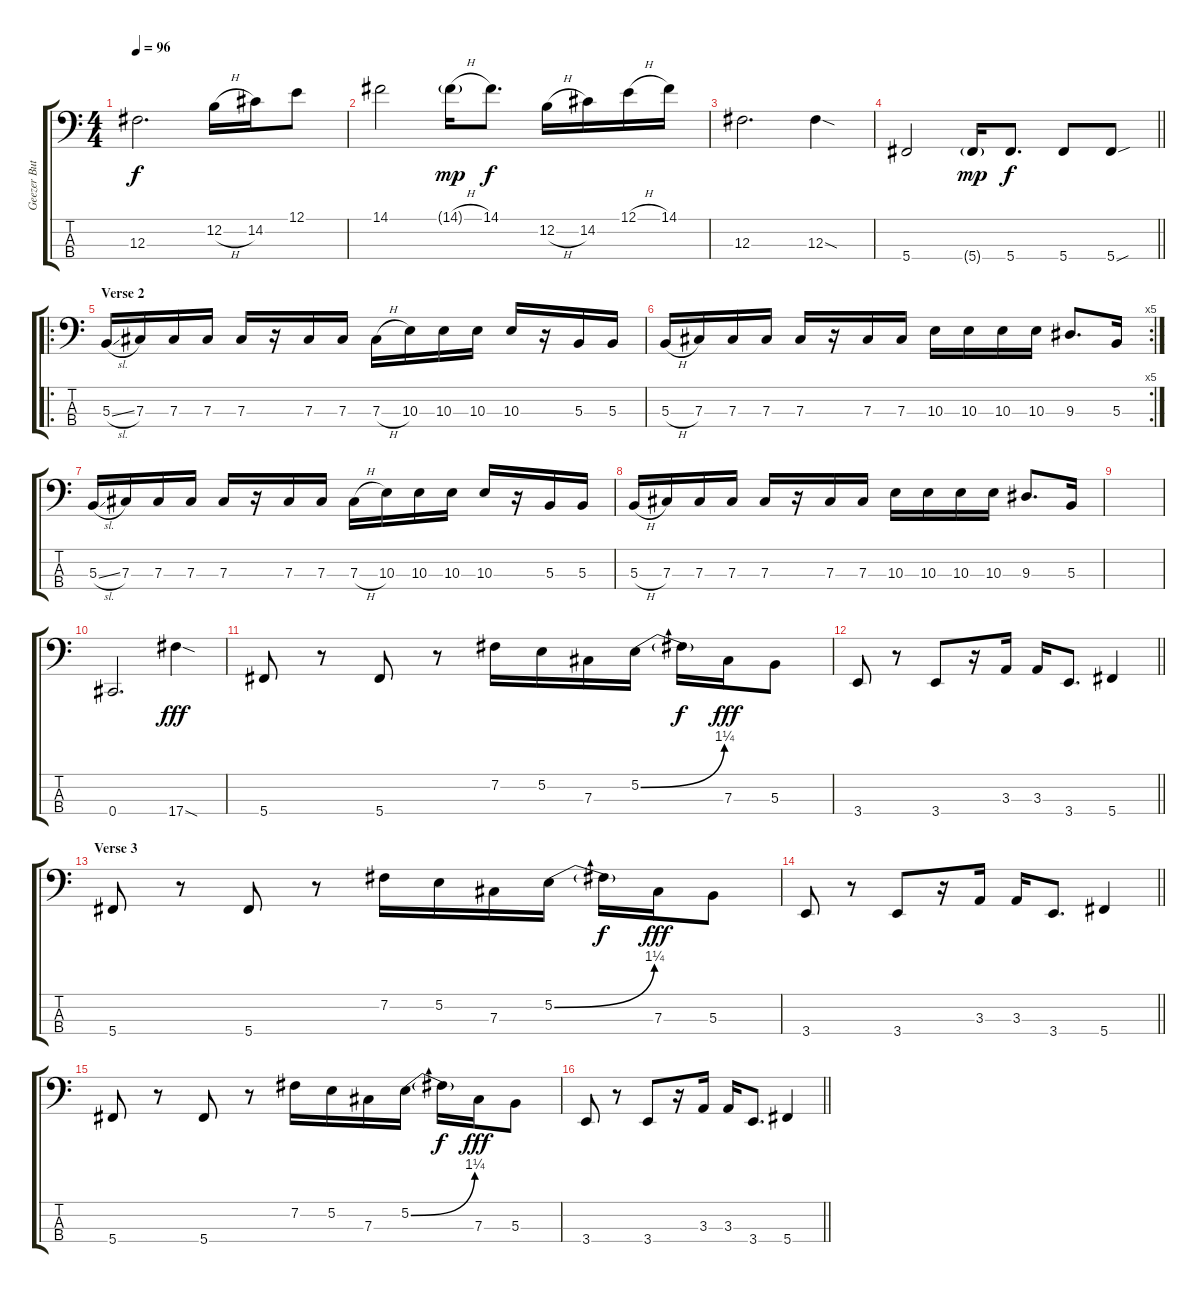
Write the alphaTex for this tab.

\track ("Geezer Butler" "Geezer But") {instrument electricbasspick}
\staff {score tabs}
\tuning (E2 B1 Gb1 Db1) {hide}
\ts (4 4)
\tempo 96
\clef f4
\ks c
12.3.2{d dy f} 12.2{h}.16 14.2.16 12.1.8 |
14.1.2 14.1{h g}.16{dy mp} 14.1.8{d dy f} 12.2{h}.16 14.2.16 12.1{h}.16 14.1.16 |
12.3.2{d} 12.3{sod}.4 |
\barLineRight lightlight
5.4.2 5.4{g}.16{dy mp} 5.4.8{d dy f} 5.4.8 5.4{sou}.8 |
\ro
\section ("" "Verse 2")
5.3{sl}.16 7.3.16 7.3.16 7.3.16 7.3.16 r.16 7.3.16 7.3.16 7.3{h}.16 10.3.16 10.3.16 10.3.16 10.3.16 r.16 5.3.16 5.3.16 |
\rc 5
5.3{h}.16 7.3.16 7.3.16 7.3.16 7.3.16 r.16 7.3.16 7.3.16 10.3.16 10.3.16 10.3.16 10.3.16 9.3.8{d} 5.3.16 |
5.3{sl}.16 7.3.16 7.3.16 7.3.16 7.3.16 r.16 7.3.16 7.3.16 7.3{h}.16 10.3.16 10.3.16 10.3.16 10.3.16 r.16 5.3.16 5.3.16 |
5.3{h}.16 7.3.16 7.3.16 7.3.16 7.3.16 r.16 7.3.16 7.3.16 10.3.16 10.3.16 10.3.16 10.3.16 9.3.8{d} 5.3.16 |
|
0.4.2{d} 17.4{sod}.4{dy fff} |
5.4.8 r.8 5.4.8 r.8 7.2.16 5.2.16 7.3.16 5.2{be (bend 0 0 60 5)}.16 5.2{t}.16{dy f} 7.3.16{dy fff} 5.3.8 |
\barLineRight lightlight
3.4.8 r.8 3.4.8 r.16 3.3.16 3.3.16 3.4.8{d} 5.4.4 |
\section ("" "Verse 3")
5.4.8 r.8 5.4.8 r.8 7.2.16 5.2.16 7.3.16 5.2{be (bend 0 0 60 5)}.16 5.2{t}.16{dy f} 7.3.16{dy fff} 5.3.8 |
\barLineRight lightlight
3.4.8 r.8 3.4.8 r.16 3.3.16 3.3.16 3.4.8{d} 5.4.4 |
5.4.8 r.8 5.4.8 r.8 7.2.16 5.2.16 7.3.16 5.2{be (bend 0 0 60 5)}.16 5.2{t}.16{dy f} 7.3.16{dy fff} 5.3.8 |
\barLineRight lightlight
3.4.8 r.8 3.4.8 r.16 3.3.16 3.3.16 3.4.8{d} 5.4.4
